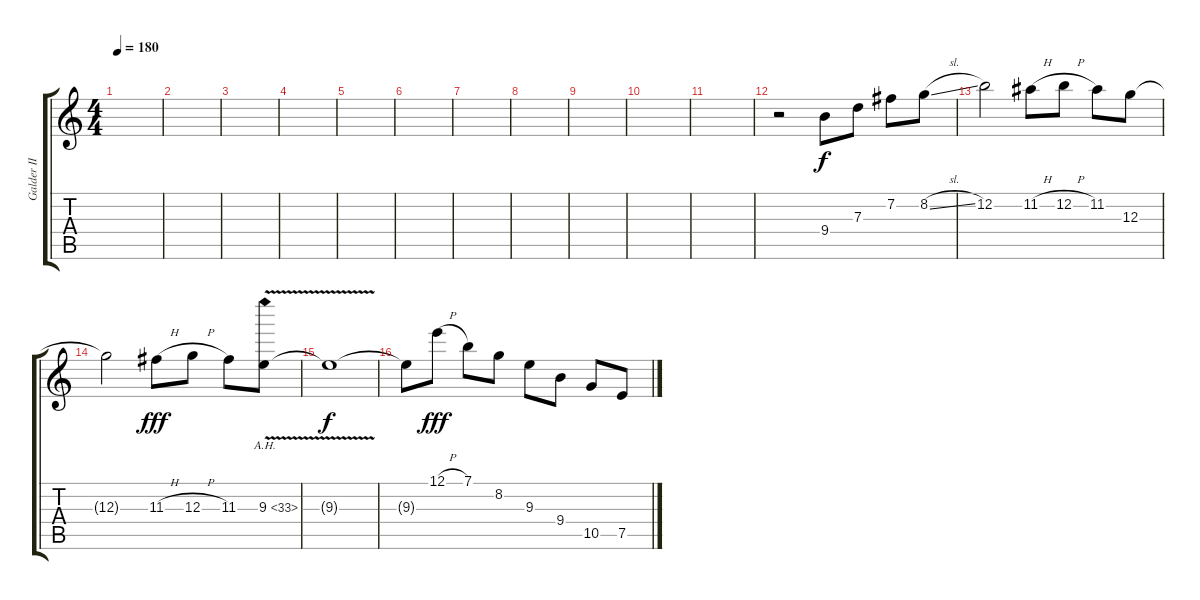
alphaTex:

\track ("Galder II" "Galder II") {instrument distortionguitar}
\staff {score tabs}
\tuning (E4 B3 G3 D3 A2 E2) {hide}
\ts (4 4)
\tempo 180
\clef g2
\ks c
|
|
|
|
|
|
|
|
|
|
|
r.2{volume 14 instrument distortionguitar} 9.4.8 7.3.8 7.2.8 8.2{sl}.8 |
12.2.2 11.2{h}.8 12.2{h}.8 11.2.8 12.3.8 |
12.3{t}.2{dy f} 11.3{h}.8{dy fff} 12.3{h}.8 11.3.8 9.3{ah 24 v}.8 |
9.3{t}.1{dy f} |
9.3{t}.8{volume 14} 12.1{h}.8{dy fff} 7.1.8 8.2.8 9.3.8 9.4.8 10.5.8 7.5.8
